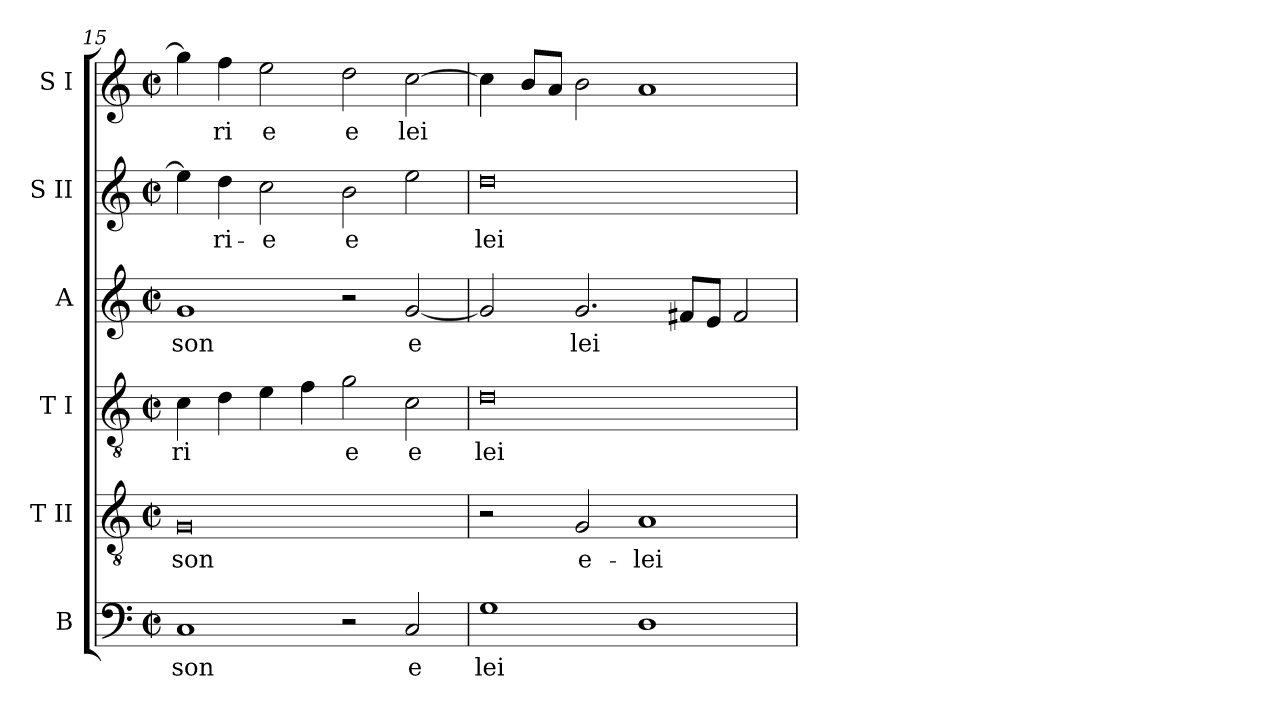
**kern	**text	**kern	**text	**kern	**text	**kern	**text	**kern	**text	**kern	**text
*part6	*part6	*part5	*part5	*part4	*part4	*part3	*part3	*part2	*part2	*part1	*part1
*staff6	*staff6	*staff5	*staff5	*staff4	*staff4	*staff3	*staff3	*staff2	*staff2	*staff1	*staff1
*I"B	*	*I"T II	*	*I"T I	*	*I"A	*	*I"S II	*	*I"S I	*
*I'B	*	*I'T II	*	*I'T I	*	*I'A	*	*I'S II	*	*I'S I	*
*clefF4	*	*clefGv2	*	*clefGv2	*	*clefG2	*	*clefG2	*	*clefG2	*
*k[]	*	*k[]	*	*k[]	*	*k[]	*	*k[]	*	*k[]	*
*C:	*	*C:	*	*C:	*	*C:	*	*C:	*	*C:	*
*M2/2	*	*M2/2	*	*M2/2	*	*M2/2	*	*M2/2	*	*M2/2	*
*met(c|)	*	*met(c|)	*	*met(c|)	*	*met(c|)	*	*met(c|)	*	*met(c|)	*
=15	=15	=15	=15	=15	=15	=15	=15	=15	=15	=15	=15
!	!LO:LY:b:cj	!	!LO:LY:b:cj	!	!LO:LY:b:cj	!	!LO:LY:b:cj	!	!LO:LY:b:cj	!	!LO:LY:b:cj
1C	son	0G	-son	4c\	ri	1g	-son	4ee\]	--	4gg\]	.
!	!	!	!	!	!LO:LY:b:cj	!	!	!	!LO:LY:b:cj	!	!LO:LY:b:cj
.	.	.	.	4d\	.	.	.	4dd\	-ri-	4ff\	ri
!	!	!	!	!	!LO:LY:b:cj	!	!	!	!LO:LY:b:cj	!	!LO:LY:b:cj
.	.	.	.	4e\	.	.	.	2cc\	-e	2ee\	e
!	!	!	!	!	!LO:LY:b:cj	!	!	!	!	!	!
.	.	.	.	4f\	.	.	.	.	.	.	.
!	!	!	!	!	!LO:LY:b:cj	!	!	!	!LO:LY:b:cj	!	!LO:LY:b:cj
2r	.	.	.	2g\	e	2r	.	2b\	e-	2dd\	e
!	!LO:LY:b:cj	!	!	!	!LO:LY:b:cj	!	!LO:LY:b:cj	!	!LO:LY:b:cj	!	!LO:LY:b:cj
2C/	e	.	.	2c\	e	[<2g/	e-	2ee\	--	[>2cc\	lei
=16	=16	=16	=16	=16	=16	=16	=16	=16	=16	=16	=16
!	!LO:LY:b:cj	!	!	!	!LO:LY:b:cj	!	!LO:LY:b:cj	!	!LO:LY:b:cj	!	!LO:LY:b:cj
1G	lei	2r	.	0d	lei	2g/]	--	0dd	-lei-	4cc\]	.
!	!	!	!	!	!	!	!	!	!	!	!LO:LY:b:cj
.	.	.	.	.	.	.	.	.	.	8b/L	.
!	!	!	!	!	!	!	!	!	!	!	!LO:LY:b:cj
.	.	.	.	.	.	.	.	.	.	8a/J	.
!	!	!	!LO:LY:b:cj	!	!	!	!LO:LY:b:cj	!	!	!	!LO:LY:b:cj
.	.	2G/	e-	.	.	2.g/	-lei-	.	.	2b\	.
!	!LO:LY:b:cj	!	!LO:LY:b:cj	!	!	!	!	!	!	!	!LO:LY:b:cj
1D	.	1A	-lei-	.	.	.	.	.	.	1a	.
!	!	!	!	!	!	!	!LO:LY:b:cj	!	!	!	!
.	.	.	.	.	.	8f#X/L	--	.	.	.	.
!	!	!	!	!	!	!	!LO:LY:b:cj	!	!	!	!
.	.	.	.	.	.	8e/J	--	.	.	.	.
!	!	!	!	!	!	!	!LO:LY:b:cj	!	!	!	!
.	.	.	.	.	.	2f#/	--	.	.	.	.
=	=	=	=	=	=	=	=	=	=	=	=
*-	*-	*-	*-	*-	*-	*-	*-	*-	*-	*-	*-
